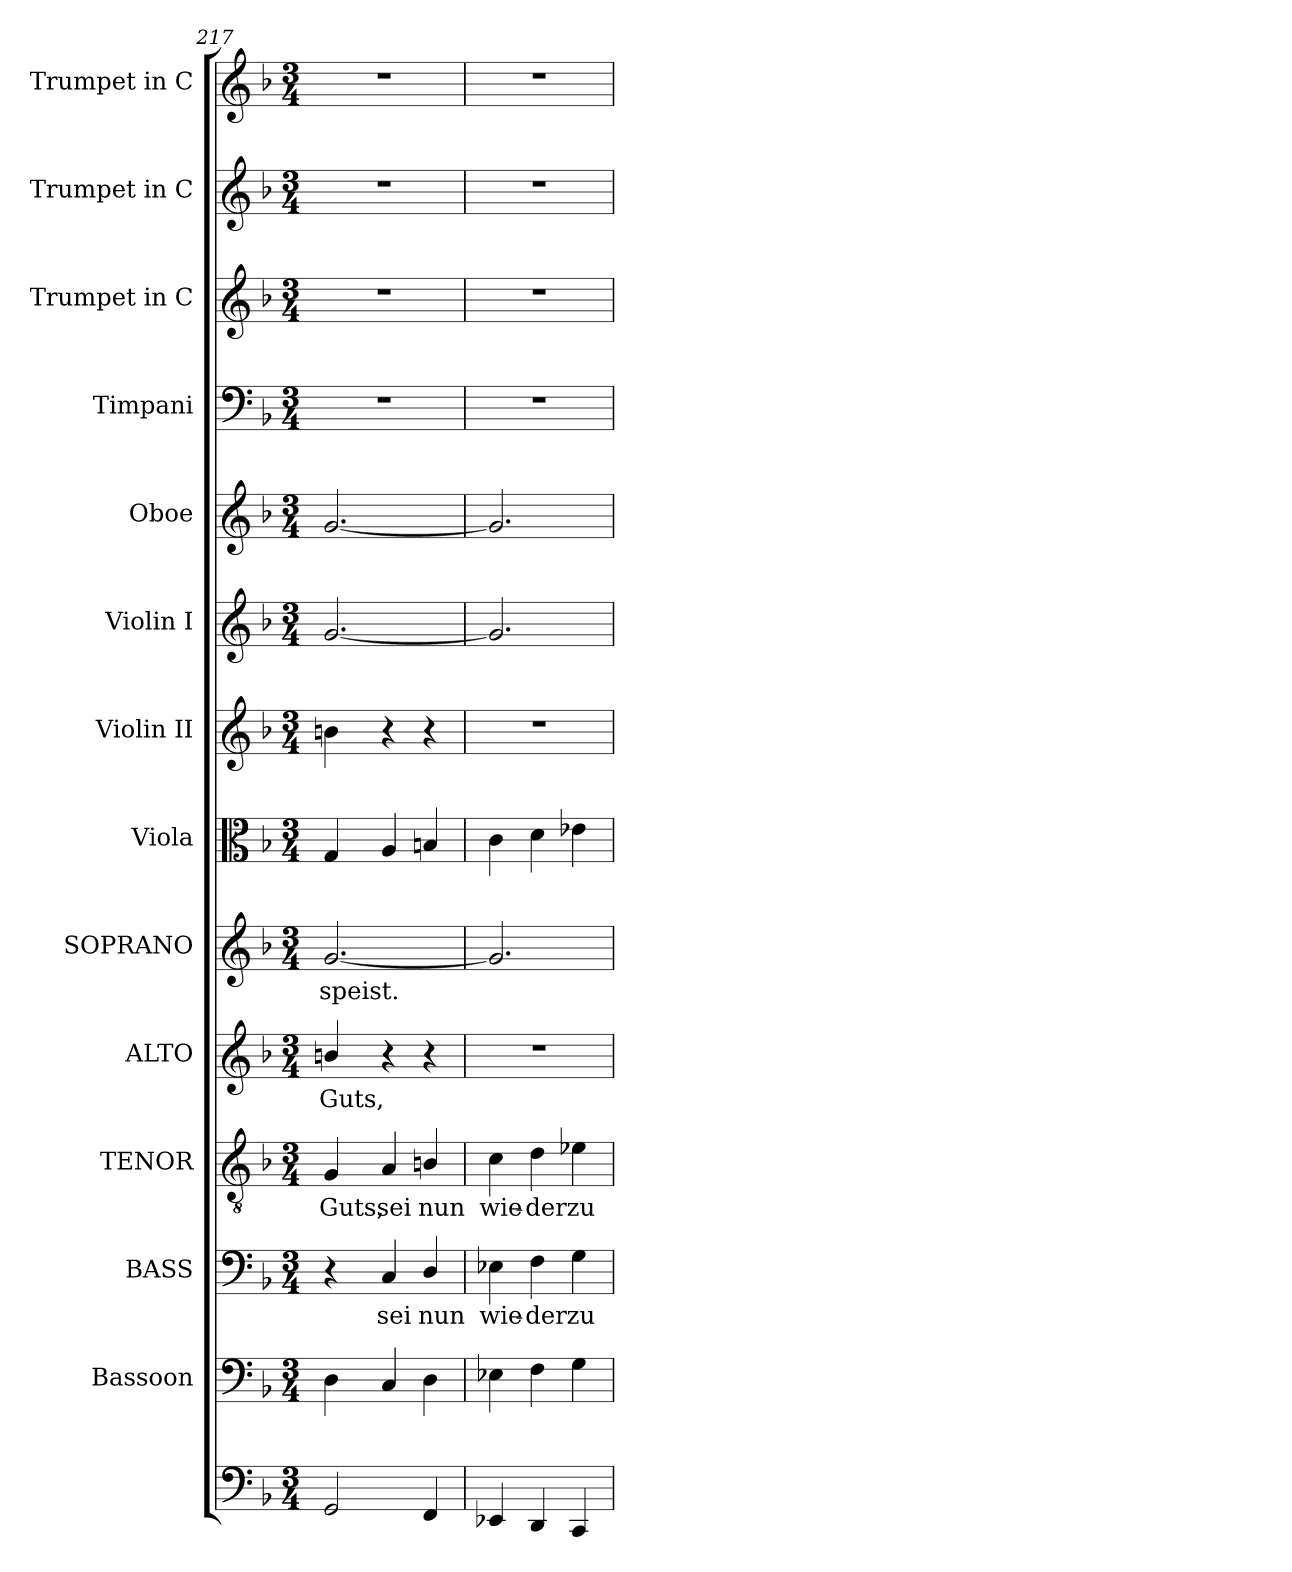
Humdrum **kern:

**kern	**kern	**kern	**text	**kern	**text	**kern	**text	**kern	**text	**kern	**kern	**kern	**kern	**kern	**kern	**kern	**kern
*part14	*part13	*part12	*part12	*part11	*part11	*part10	*part10	*part9	*part9	*part8	*part7	*part6	*part5	*part4	*part3	*part2	*part1
*staff14	*staff13	*staff12	*staff12	*staff11	*staff11	*staff10	*staff10	*staff9	*staff9	*staff8	*staff7	*staff6	*staff5	*staff4	*staff3	*staff2	*staff1
*	*I"Bassoon	*I"BASS	*	*I"TENOR	*	*I"ALTO	*	*I"SOPRANO	*	*I"Viola	*I"Violin II	*I"Violin I	*I"Oboe	*I"Timpani	*I"Trumpet in C	*I"Trumpet in C	*I"Trumpet in C
*	*	*	*	*	*	*I'Alto	*	*I'Soprano	*	*I'Viola	*I'Violin II	*I'Violin I	*I'Oboe	*I'Timp.	*	*	*
*clefF4	*clefF4	*clefF4	*	*clefGv2	*	*clefG2	*	*clefG2	*	*clefC3	*clefG2	*clefG2	*clefG2	*clefF4	*clefG2	*clefG2	*clefG2
*	*	*	*	*ITrd7c12	*	*	*	*	*	*	*	*	*	*	*	*	*
*k[b-]	*k[b-]	*k[b-]	*	*k[b-]	*	*k[b-]	*	*k[b-]	*	*k[b-]	*k[b-]	*k[b-]	*k[b-]	*k[b-]	*k[b-]	*k[b-]	*k[b-]
*F:	*F:	*F:	*	*F:	*	*F:	*	*F:	*	*F:	*F:	*F:	*F:	*F:	*F:	*F:	*F:
*M3/4	*M3/4	*M3/4	*	*M3/4	*	*M3/4	*	*M3/4	*	*M3/4	*M3/4	*M3/4	*M3/4	*M3/4	*M3/4	*M3/4	*M3/4
=217	=217	=217	=217	=217	=217	=217	=217	=217	=217	=217	=217	=217	=217	=217	=217	=217	=217
!	!	!	!	!	!LO:LY:b:color=#000000	!	!	!	!	!	!	!	!	!	!	!	!
!	!	!	!	!	!	!	!LO:LY:b:color=#000000	!	!	!	!	!	!	!	!	!	!
!	!	!	!	!	!	!	!	!	!LO:LY:b:color=#000000	!	!	!	!	!LO:N:vis=1	!LO:N:vis=1	!LO:N:vis=1	!LO:N:vis=1
2GGi/	4Di\	4r	.	4GGi/	Guts,	4bni/	Guts,	[2.gi/	speist.	4Gi/	4bni\	[2.gi/	[2.gi/	2.r	2.r	2.r	2.r
!	!	!	!LO:LY:b:color=#000000	!	!	!	!	!	!	!	!	!	!	!	!	!	!
!	!	!	!	!	!LO:LY:b:color=#000000	!	!	!	!	!	!	!	!	!	!	!	!
.	4Ci/	4Ci/	sei	4AAi/	sei	4r	.	.	.	4Ai/	4r	.	.	.	.	.	.
!	!	!	!LO:LY:b:color=#000000	!	!	!	!	!	!	!	!	!	!	!	!	!	!
!	!	!	!	!	!LO:LY:b:color=#000000	!	!	!	!	!	!	!	!	!	!	!	!
4FFi/	4Di\	4Di/	nun	4BBni/	nun	4r	.	.	.	4Bni/	4r	.	.	.	.	.	.
=218	=218	=218	=218	=218	=218	=218	=218	=218	=218	=218	=218	=218	=218	=218	=218	=218	=218
!	!	!	!LO:LY:b:color=#000000	!	!	!	!	!	!	!	!	!	!	!	!	!	!
!	!	!	!	!	!LO:LY:b:color=#000000	!LO:N:vis=1	!	!	!	!	!LO:N:vis=1	!	!	!LO:N:vis=1	!LO:N:vis=1	!LO:N:vis=1	!LO:N:vis=1
4EE-Xi/	4E-Xi\	4E-Xi\	wie-	4Ci\	wie-	2.r	.	2.gi/]	.	4ci\	2.r	2.gi/]	2.gi/]	2.r	2.r	2.r	2.r
!	!	!	!LO:LY:b:color=#000000	!	!	!	!	!	!	!	!	!	!	!	!	!	!
!	!	!	!	!	!LO:LY:b:color=#000000	!	!	!	!	!	!	!	!	!	!	!	!
4DDi/	4Fi\	4Fi\	-der	4Di\	-der	.	.	.	.	4di\	.	.	.	.	.	.	.
!	!	!	!LO:LY:b:color=#000000	!	!	!	!	!	!	!	!	!	!	!	!	!	!
!	!	!	!	!	!LO:LY:b:color=#000000	!	!	!	!	!	!	!	!	!	!	!	!
4CCi/	4Gi\	4Gi\	zu-	4E-Xi\	zu-	.	.	.	.	4e-Xi\	.	.	.	.	.	.	.
=	=	=	=	=	=	=	=	=	=	=	=	=	=	=	=	=	=
*-	*-	*-	*-	*-	*-	*-	*-	*-	*-	*-	*-	*-	*-	*-	*-	*-	*-
